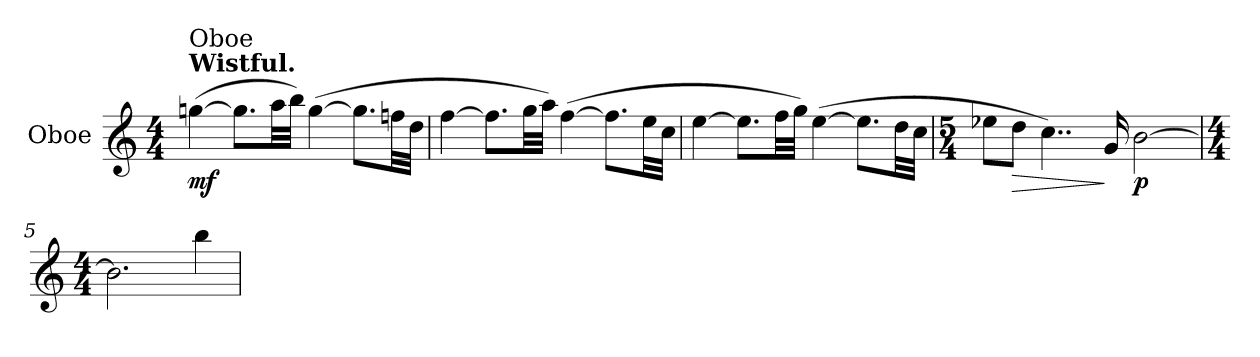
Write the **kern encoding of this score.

**kern	**dynam
*part1	*part1
*staff1	*staff1
*I"Oboe	*
*I'Ob.	*
*clefG2	*
*k[]	*
*M4/4	*
*MM100	*
=1	=1
!LO:TX:a:B:t=Wistful.	!
!LO:TX:a:t=Oboe	!
!	!LO:DY:b
(>[4ggn\	mf
8.gg\L]	.
32aa\LL	.
32bb\JJJ)	.
(>[4gg\	.
8.gg\L]	.
32ffn\LL	.
32dd\JJJ	.
=2	=2
[4ff\	.
8.ff\L]	.
32gg\LL	.
32aa\JJJ)	.
(>[4ff\	.
8.ff\L]	.
32ee\LL	.
32cc\JJJ	.
=3	=3
[4ee\	.
8.ee\L]	.
32ff\LL	.
32gg\JJJ)	.
(>[4ee\	.
8.ee\L]	.
32dd\LL	.
32cc\JJJ	.
=4	=4
*M5/4	*
8ee-X\L	.
!	!LO:HP:b
8dd\J	>
4..cc\)	.
16g/	]
!	!LO:DY:b
[2b\	p
!!LO:LB:g=z
=5	=5
*M4/4	*
2.b\]	.
4bb\	.
=	=
*-	*-
